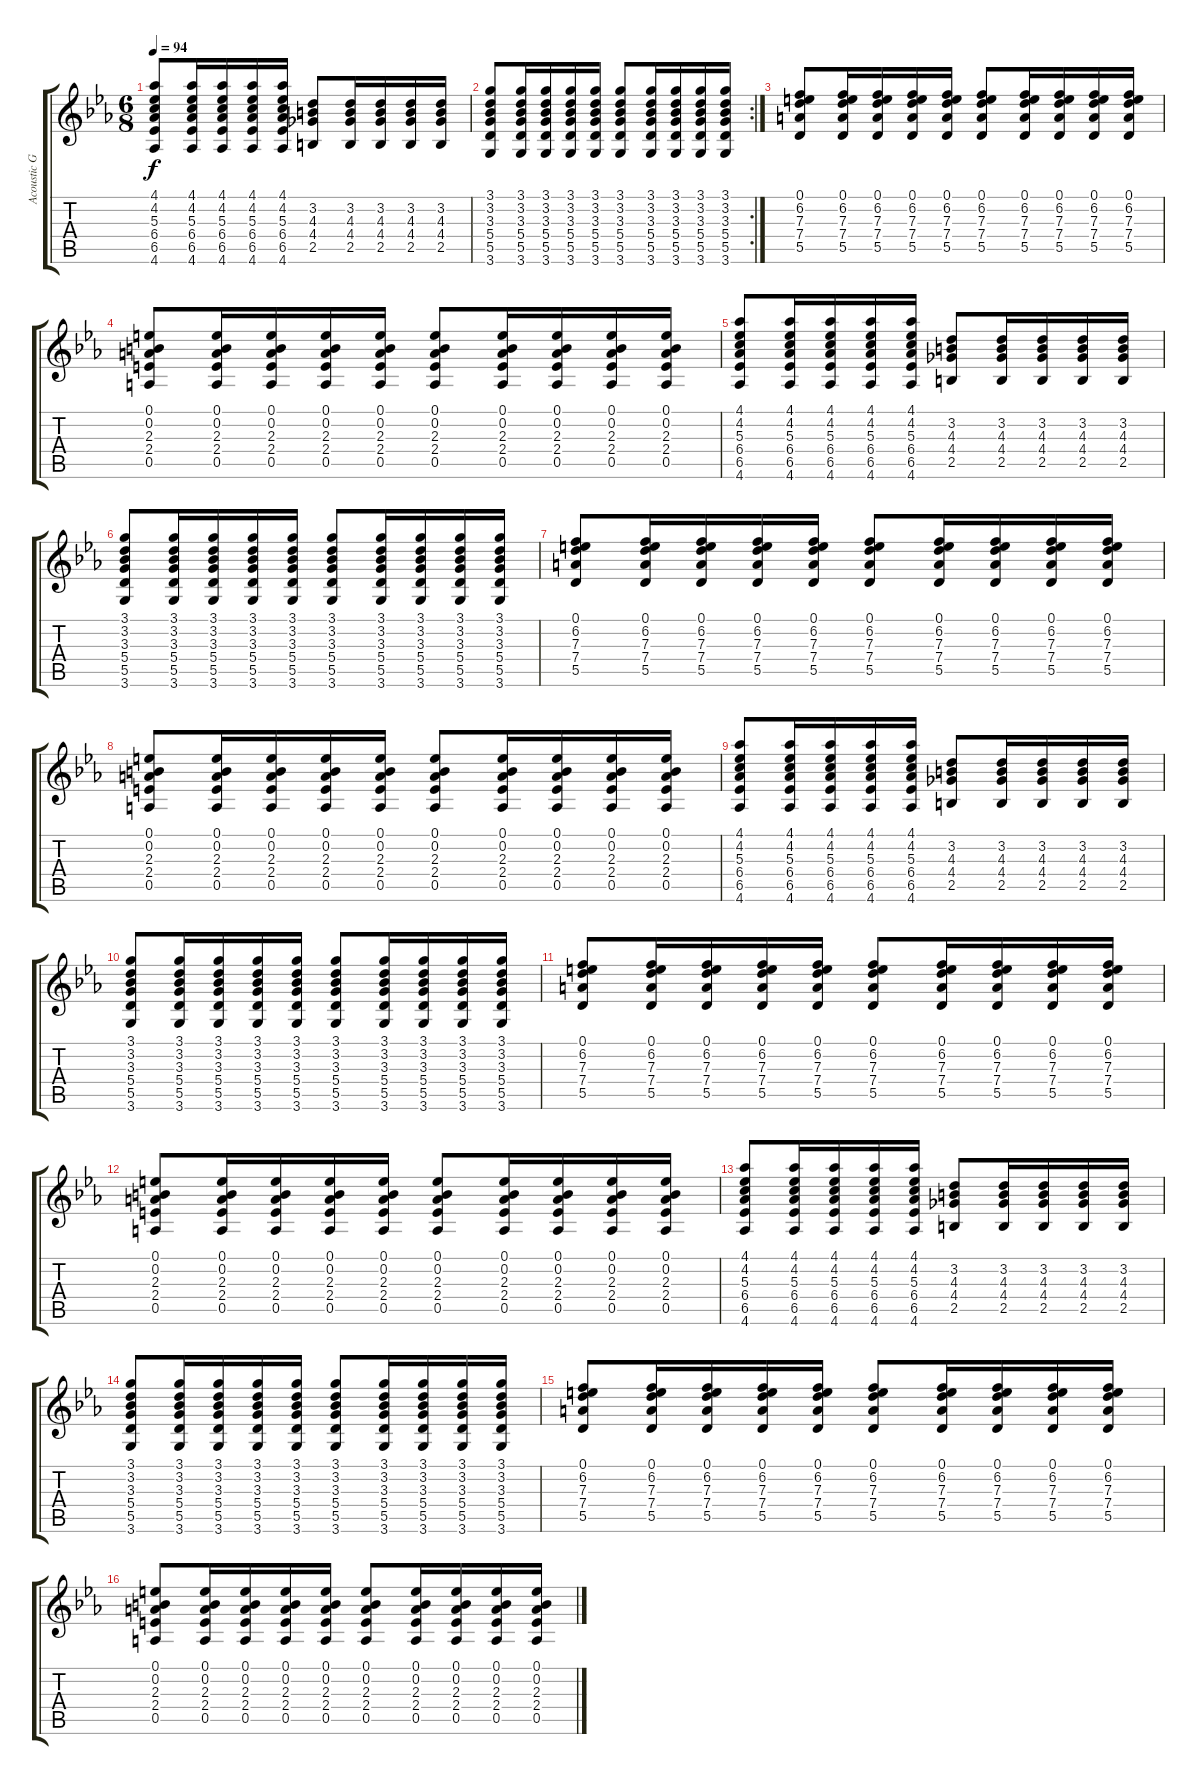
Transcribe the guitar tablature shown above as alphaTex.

\track ("Acoustic Guitar 1" "Acoustic G") {instrument acousticguitarsteel}
\staff {score tabs}
\tuning (E4 B3 G3 D3 A2 E2) {hide}
\ts (6 8)
\tempo 94
\clef g2
\ks eb
(4.1 4.2 5.3 6.4 6.5 4.6).8{dy f} (4.1 4.2 5.3 6.4 6.5 4.6).16 (4.1 4.2 5.3 6.4 6.5 4.6).16 (4.1 4.2 5.3 6.4 6.5 4.6).16 (4.1 4.2 5.3 6.4 6.5 4.6).16 (3.2 4.3 4.4 2.5).8 (3.2 4.3 4.4 2.5).16 (3.2 4.3 4.4 2.5).16 (3.2 4.3 4.4 2.5).16 (3.2 4.3 4.4 2.5).16 |
\rc 2
(3.1 3.2 3.3 5.4 5.5 3.6).8 (3.1 3.2 3.3 5.4 5.5 3.6).16 (3.1 3.2 3.3 5.4 5.5 3.6).16 (3.1 3.2 3.3 5.4 5.5 3.6).16 (3.1 3.2 3.3 5.4 5.5 3.6).16 (3.1 3.2 3.3 5.4 5.5 3.6).8 (3.1 3.2 3.3 5.4 5.5 3.6).16 (3.1 3.2 3.3 5.4 5.5 3.6).16 (3.1 3.2 3.3 5.4 5.5 3.6).16 (3.1 3.2 3.3 5.4 5.5 3.6).16 |
(0.1 6.2 7.3 7.4 5.5).8 (0.1 6.2 7.3 7.4 5.5).16 (0.1 6.2 7.3 7.4 5.5).16 (0.1 6.2 7.3 7.4 5.5).16 (0.1 6.2 7.3 7.4 5.5).16 (0.1 6.2 7.3 7.4 5.5).8 (0.1 6.2 7.3 7.4 5.5).16 (0.1 6.2 7.3 7.4 5.5).16 (0.1 6.2 7.3 7.4 5.5).16 (0.1 6.2 7.3 7.4 5.5).16 |
(0.1 0.2 2.3 2.4 0.5).8 (0.1 0.2 2.3 2.4 0.5).16 (0.1 0.2 2.3 2.4 0.5).16 (0.1 0.2 2.3 2.4 0.5).16 (0.1 0.2 2.3 2.4 0.5).16 (0.1 0.2 2.3 2.4 0.5).8 (0.1 0.2 2.3 2.4 0.5).16 (0.1 0.2 2.3 2.4 0.5).16 (0.1 0.2 2.3 2.4 0.5).16 (0.1 0.2 2.3 2.4 0.5).16 |
(4.1 4.2 5.3 6.4 6.5 4.6).8 (4.1 4.2 5.3 6.4 6.5 4.6).16 (4.1 4.2 5.3 6.4 6.5 4.6).16 (4.1 4.2 5.3 6.4 6.5 4.6).16 (4.1 4.2 5.3 6.4 6.5 4.6).16 (3.2 4.3 4.4 2.5).8 (3.2 4.3 4.4 2.5).16 (3.2 4.3 4.4 2.5).16 (3.2 4.3 4.4 2.5).16 (3.2 4.3 4.4 2.5).16 |
(3.1 3.2 3.3 5.4 5.5 3.6).8 (3.1 3.2 3.3 5.4 5.5 3.6).16 (3.1 3.2 3.3 5.4 5.5 3.6).16 (3.1 3.2 3.3 5.4 5.5 3.6).16 (3.1 3.2 3.3 5.4 5.5 3.6).16 (3.1 3.2 3.3 5.4 5.5 3.6).8 (3.1 3.2 3.3 5.4 5.5 3.6).16 (3.1 3.2 3.3 5.4 5.5 3.6).16 (3.1 3.2 3.3 5.4 5.5 3.6).16 (3.1 3.2 3.3 5.4 5.5 3.6).16 |
(0.1 6.2 7.3 7.4 5.5).8 (0.1 6.2 7.3 7.4 5.5).16 (0.1 6.2 7.3 7.4 5.5).16 (0.1 6.2 7.3 7.4 5.5).16 (0.1 6.2 7.3 7.4 5.5).16 (0.1 6.2 7.3 7.4 5.5).8 (0.1 6.2 7.3 7.4 5.5).16 (0.1 6.2 7.3 7.4 5.5).16 (0.1 6.2 7.3 7.4 5.5).16 (0.1 6.2 7.3 7.4 5.5).16 |
(0.1 0.2 2.3 2.4 0.5).8 (0.1 0.2 2.3 2.4 0.5).16 (0.1 0.2 2.3 2.4 0.5).16 (0.1 0.2 2.3 2.4 0.5).16 (0.1 0.2 2.3 2.4 0.5).16 (0.1 0.2 2.3 2.4 0.5).8 (0.1 0.2 2.3 2.4 0.5).16 (0.1 0.2 2.3 2.4 0.5).16 (0.1 0.2 2.3 2.4 0.5).16 (0.1 0.2 2.3 2.4 0.5).16 |
(4.1 4.2 5.3 6.4 6.5 4.6).8 (4.1 4.2 5.3 6.4 6.5 4.6).16 (4.1 4.2 5.3 6.4 6.5 4.6).16 (4.1 4.2 5.3 6.4 6.5 4.6).16 (4.1 4.2 5.3 6.4 6.5 4.6).16 (3.2 4.3 4.4 2.5).8 (3.2 4.3 4.4 2.5).16 (3.2 4.3 4.4 2.5).16 (3.2 4.3 4.4 2.5).16 (3.2 4.3 4.4 2.5).16 |
(3.1 3.2 3.3 5.4 5.5 3.6).8 (3.1 3.2 3.3 5.4 5.5 3.6).16 (3.1 3.2 3.3 5.4 5.5 3.6).16 (3.1 3.2 3.3 5.4 5.5 3.6).16 (3.1 3.2 3.3 5.4 5.5 3.6).16 (3.1 3.2 3.3 5.4 5.5 3.6).8 (3.1 3.2 3.3 5.4 5.5 3.6).16 (3.1 3.2 3.3 5.4 5.5 3.6).16 (3.1 3.2 3.3 5.4 5.5 3.6).16 (3.1 3.2 3.3 5.4 5.5 3.6).16 |
(0.1 6.2 7.3 7.4 5.5).8 (0.1 6.2 7.3 7.4 5.5).16 (0.1 6.2 7.3 7.4 5.5).16 (0.1 6.2 7.3 7.4 5.5).16 (0.1 6.2 7.3 7.4 5.5).16 (0.1 6.2 7.3 7.4 5.5).8 (0.1 6.2 7.3 7.4 5.5).16 (0.1 6.2 7.3 7.4 5.5).16 (0.1 6.2 7.3 7.4 5.5).16 (0.1 6.2 7.3 7.4 5.5).16 |
(0.1 0.2 2.3 2.4 0.5).8 (0.1 0.2 2.3 2.4 0.5).16 (0.1 0.2 2.3 2.4 0.5).16 (0.1 0.2 2.3 2.4 0.5).16 (0.1 0.2 2.3 2.4 0.5).16 (0.1 0.2 2.3 2.4 0.5).8 (0.1 0.2 2.3 2.4 0.5).16 (0.1 0.2 2.3 2.4 0.5).16 (0.1 0.2 2.3 2.4 0.5).16 (0.1 0.2 2.3 2.4 0.5).16 |
(4.1 4.2 5.3 6.4 6.5 4.6).8 (4.1 4.2 5.3 6.4 6.5 4.6).16 (4.1 4.2 5.3 6.4 6.5 4.6).16 (4.1 4.2 5.3 6.4 6.5 4.6).16 (4.1 4.2 5.3 6.4 6.5 4.6).16 (3.2 4.3 4.4 2.5).8 (3.2 4.3 4.4 2.5).16 (3.2 4.3 4.4 2.5).16 (3.2 4.3 4.4 2.5).16 (3.2 4.3 4.4 2.5).16 |
(3.1 3.2 3.3 5.4 5.5 3.6).8 (3.1 3.2 3.3 5.4 5.5 3.6).16 (3.1 3.2 3.3 5.4 5.5 3.6).16 (3.1 3.2 3.3 5.4 5.5 3.6).16 (3.1 3.2 3.3 5.4 5.5 3.6).16 (3.1 3.2 3.3 5.4 5.5 3.6).8 (3.1 3.2 3.3 5.4 5.5 3.6).16 (3.1 3.2 3.3 5.4 5.5 3.6).16 (3.1 3.2 3.3 5.4 5.5 3.6).16 (3.1 3.2 3.3 5.4 5.5 3.6).16 |
(0.1 6.2 7.3 7.4 5.5).8 (0.1 6.2 7.3 7.4 5.5).16 (0.1 6.2 7.3 7.4 5.5).16 (0.1 6.2 7.3 7.4 5.5).16 (0.1 6.2 7.3 7.4 5.5).16 (0.1 6.2 7.3 7.4 5.5).8 (0.1 6.2 7.3 7.4 5.5).16 (0.1 6.2 7.3 7.4 5.5).16 (0.1 6.2 7.3 7.4 5.5).16 (0.1 6.2 7.3 7.4 5.5).16 |
(0.1 0.2 2.3 2.4 0.5).8 (0.1 0.2 2.3 2.4 0.5).16 (0.1 0.2 2.3 2.4 0.5).16 (0.1 0.2 2.3 2.4 0.5).16 (0.1 0.2 2.3 2.4 0.5).16 (0.1 0.2 2.3 2.4 0.5).8 (0.1 0.2 2.3 2.4 0.5).16 (0.1 0.2 2.3 2.4 0.5).16 (0.1 0.2 2.3 2.4 0.5).16 (0.1 0.2 2.3 2.4 0.5).16
